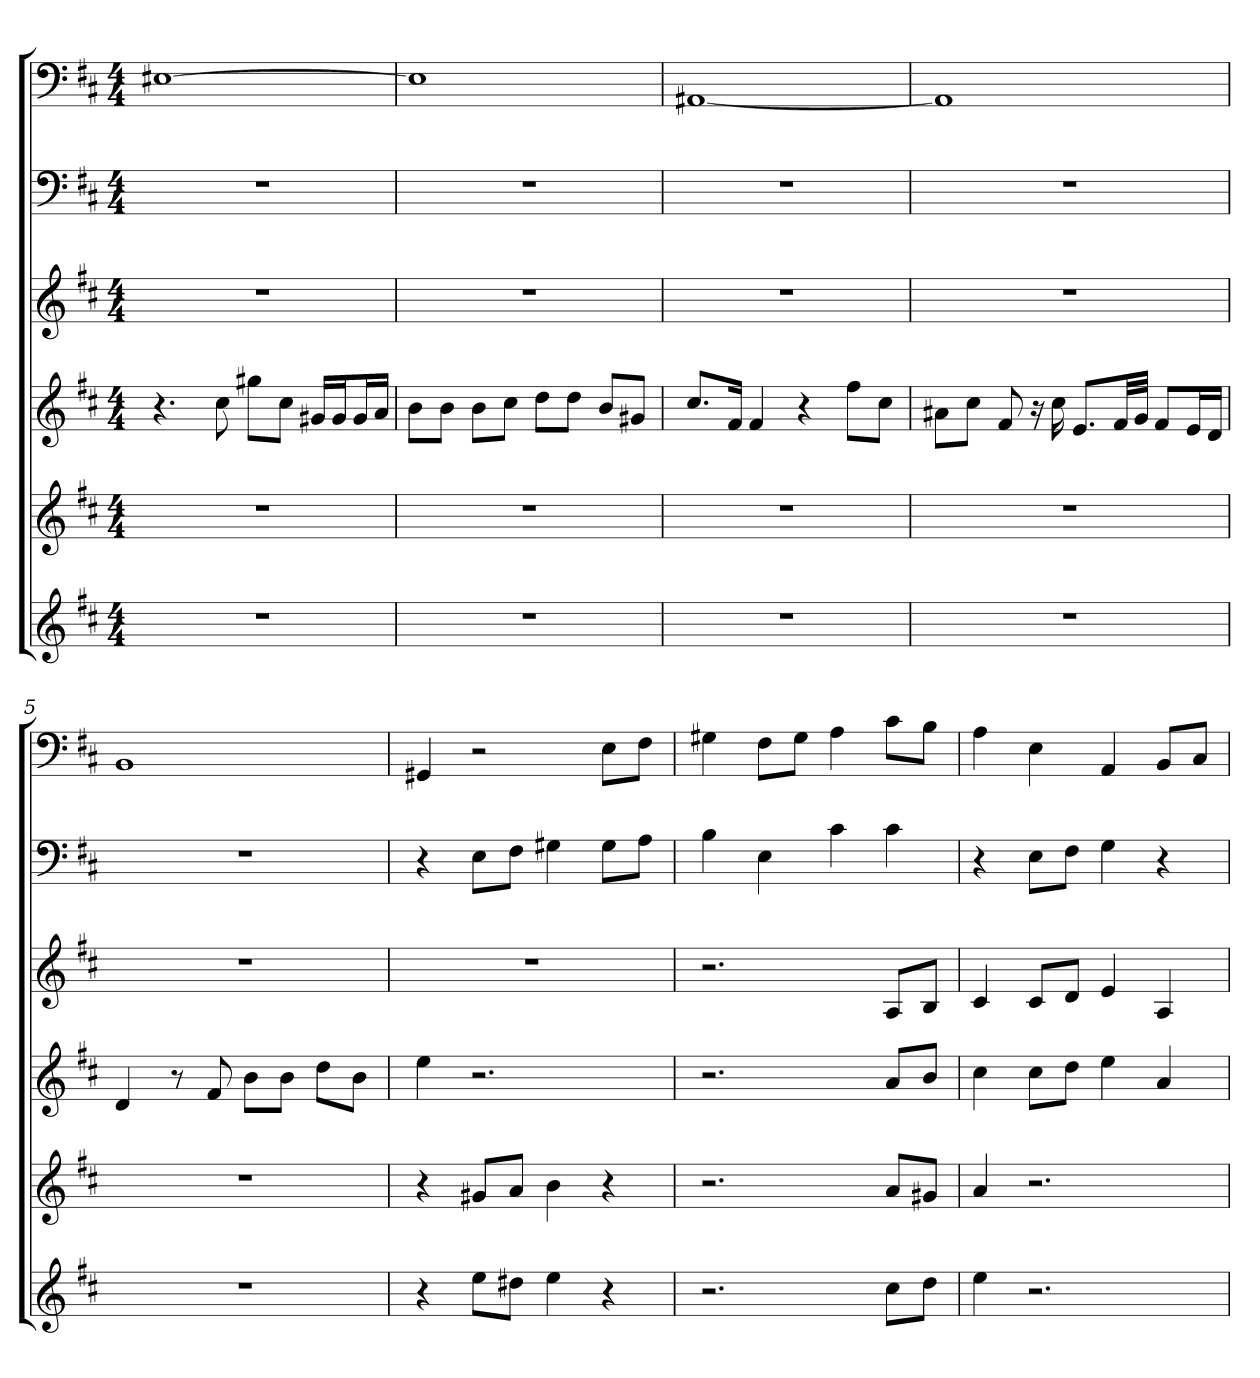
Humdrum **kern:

**kern	**kern	**kern	**kern	**kern	**kern
*part6	*part5	*part4	*part3	*part2	*part1
*staff6	*staff5	*staff4	*staff3	*staff2	*staff1
*clefG2	*clefG2	*clefG2	*clefG2	*clefF4	*clefF4
*k[f#c#]	*k[f#c#]	*k[f#c#]	*k[f#c#]	*k[f#c#]	*k[f#c#]
*b:	*b:	*b:	*b:	*b:	*b:
*M4/4	*M4/4	*M4/4	*M4/4	*M4/4	*M4/4
=1	=1	=1	=1	=1	=1
1r	1r	4.r	1r	1r	[1E#X
.	.	8cc#	.	.	.
.	.	8gg#X\L	.	.	.
.	.	8cc#\J	.	.	.
.	.	16g#X/LL	.	.	.
.	.	16g#/J	.	.	.
.	.	16g#/L	.	.	.
.	.	16a/JJ	.	.	.
=2	=2	=2	=2	=2	=2
1r	1r	8b\L	1r	1r	1E#]
.	.	8b\J	.	.	.
.	.	8b\L	.	.	.
.	.	8cc#\J	.	.	.
.	.	8dd\L	.	.	.
.	.	8dd\J	.	.	.
.	.	8b/L	.	.	.
.	.	8g#X/J	.	.	.
=3	=3	=3	=3	=3	=3
1r	1r	8.cc#/L	1r	1r	[1AA#X
.	.	16f#/Jk	.	.	.
.	.	4f#	.	.	.
.	.	4r	.	.	.
.	.	8ff#\L	.	.	.
.	.	8cc#\J	.	.	.
=4	=4	=4	=4	=4	=4
1r	1r	8a#X\L	1r	1r	1AA#]
.	.	8cc#\J	.	.	.
.	.	8f#	.	.	.
.	.	16r	.	.	.
.	.	16cc#	.	.	.
.	.	8.e/L	.	.	.
.	.	32f#/LL	.	.	.
.	.	32g/JJJ	.	.	.
.	.	8f#/L	.	.	.
.	.	16e/L	.	.	.
.	.	16d/JJ	.	.	.
=5	=5	=5	=5	=5	=5
1r	1r	4d	1r	1r	1BB
.	.	8r	.	.	.
.	.	8f#	.	.	.
.	.	8b\L	.	.	.
.	.	8b\J	.	.	.
.	.	8dd\L	.	.	.
.	.	8b\J	.	.	.
=6	=6	=6	=6	=6	=6
4r	4r	4ee	1r	4r	4GG#X
8ee\L	8g#X/L	2.r	.	8E\L	2r
8dd#X\J	8a/J	.	.	8F#\J	.
4ee	4b	.	.	4G#X	.
4r	4r	.	.	8G#\L	8E\L
.	.	.	.	8A\J	8F#\J
=7	=7	=7	=7	=7	=7
2.r	2.r	2.r	2.r	4B	4G#X
.	.	.	.	4E	8F#\L
.	.	.	.	.	8G#\J
.	.	.	.	4c#	4A
8cc#\L	8a/L	8a/L	8A/L	4c#	8c#\L
8dd\J	8g#X/J	8b/J	8B/J	.	8B\J
=8	=8	=8	=8	=8	=8
4ee	4a	4cc#	4c#	4r	4A
2.r	2.r	8cc#\L	8c#/L	8E\L	4E
.	.	8dd\J	8d/J	8F#\J	.
.	.	4ee	4e	4G	4AA
.	.	4a	4A	4r	8BB/L
.	.	.	.	.	8C#/J
=	=	=	=	=	=
*-	*-	*-	*-	*-	*-
